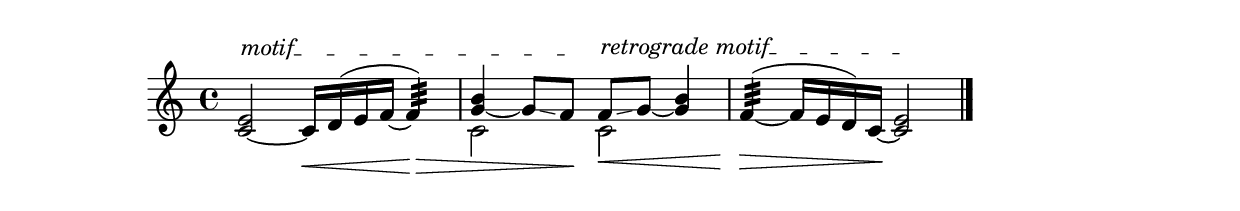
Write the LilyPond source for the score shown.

\version "2.18.0"

\header {
  texidoc = "@code{\\retrograde} can deal with crescendo and
  decrescendo as long as they are properly paired with
  @code{\\endcr}/@code{\\!} and @code{\\enddecr}.  Direction modifiers
  on slurs like @code{^(} need to be repeated as @code{^)} at the end.
  Ties and glissandi work mostly (in-chord ties are turned into
  ordinary per-chord/note ties, however)."
}

\layout { ragged-right = ##t }

motif =
\relative {
  \override TextSpanner.bound-details.left.text = "motif"
  <c' e>2~\startTextSpan  c16\< d^( e f~ f4:32^)\!\> |
  <<
    \context Voice = "voice" {
      <g~ b>4 g8\glissando f\stopTextSpan\enddecr }
    \\
    { c2 }
  >>
}

\new Voice = "voice" {
  \motif
  \override TextSpanner.bound-details.left.text = "retrograde motif"
  \retrograde  \motif \bar "|."
}
